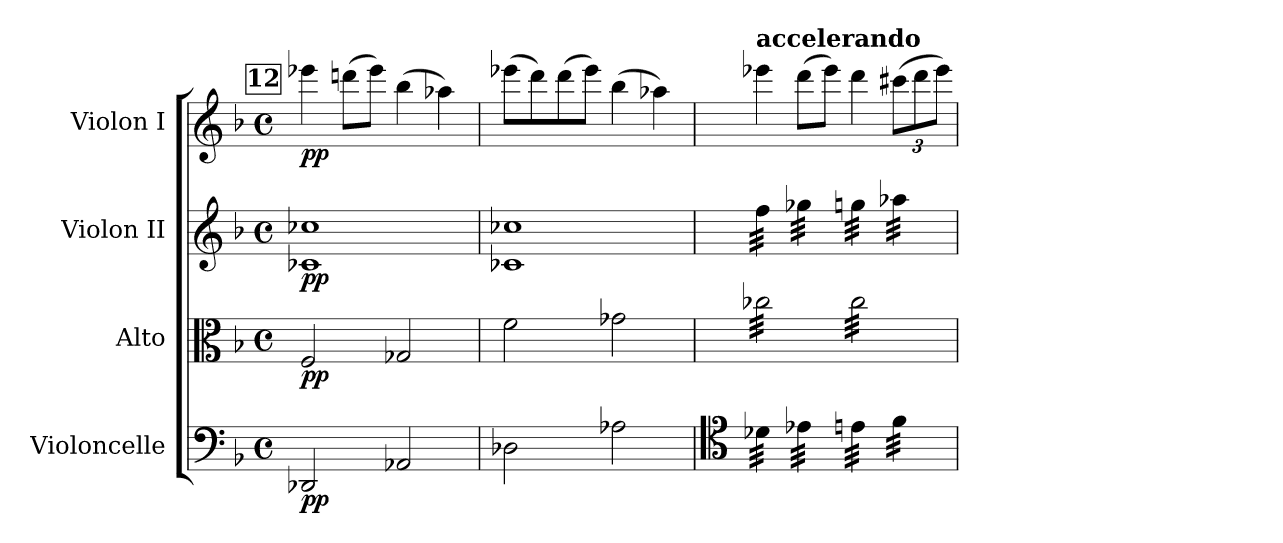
**kern	**dynam	**kern	**dynam	**kern	**dynam	**kern	**dynam
*part4	*part4	*part3	*part3	*part2	*part2	*part1	*part1
*staff4	*staff4	*staff3	*staff3	*staff2	*staff2	*staff1	*staff1
*I"Violoncelle	*	*I"Alto	*	*I"Violon II	*	*I"Violon I	*
*I'Vc	*	*	*	*I'Vln	*	*I'Vln	*
*clefF4	*	*clefC3	*	*clefG2	*	*clefG2	*
*k[b-]	*	*k[b-]	*	*k[b-]	*	*k[b-]	*
*M4/4	*	*M4/4	*	*M4/4	*	*M4/4	*
*met(c)	*	*met(c)	*	*met(c)	*	*met(c)	*
!!LO:REH:place=s1:a:B:fs=14:t=12
=163	=163	=163	=163	=163	=163	=163	=163
!	!LO:DY:b	!	!LO:DY:b	!	!LO:DY:b	!	!LO:DY:b
2DD-X/	pp	2F/	pp	1c-X 1cc-X	pp	4eee-X\	pp
.	.	.	.	.	.	(>8dddni\L	.
.	.	.	.	.	.	8eee-\J)	.
2AA-X/	.	2G-X/	.	.	.	(>4bb-\	.
.	.	.	.	.	.	4aa-X\)	.
=164	=164	=164	=164	=164	=164	=164	=164
2D-X\	.	2f\	.	1c-X 1cc-X	.	(>8eee-X\L	.
.	.	.	.	.	.	8ddd\)	.
.	.	.	.	.	.	(>8ddd\	.
.	.	.	.	.	.	8eee-\J)	.
2A-X\	.	2g-X\	.	.	.	(>4bb-\	.
.	.	.	.	.	.	4aa-X\)	.
!!LO:PB:g=z
=165	=165	=165	=165	=165	=165	=165	=165
*clefC4	*	*	*	*	*	*	*
!	!	!	!	!	!	!LO:TX:B:t=accelerando	!
*tremolo	*	*	*	*	*	*	*
*	*	*tremolo	*	*	*	*	*
*	*	*	*	*tremolo	*	*	*
32d-X\LLL	.	32cc-X\LLL	.	32ff\LLL	.	4eee-X\	.
32d-X\	.	32cc-X\	.	32ff\	.	.	.
32d-X\	.	32cc-X\	.	32ff\	.	.	.
32d-X\	.	32cc-X\	.	32ff\	.	.	.
32d-X\	.	32cc-X\	.	32ff\	.	.	.
32d-X\	.	32cc-X\	.	32ff\	.	.	.
32d-X\	.	32cc-X\	.	32ff\	.	.	.
32d-X\JJJ	.	32cc-X\	.	32ff\JJJ	.	.	.
32e-X\LLL	.	32cc-X\	.	32gg-X\LLL	.	(>8ddd\L	.
32e-X\	.	32cc-X\	.	32gg-X\	.	.	.
32e-X\	.	32cc-X\	.	32gg-X\	.	.	.
32e-X\	.	32cc-X\	.	32gg-X\	.	.	.
32e-X\	.	32cc-X\	.	32gg-X\	.	8eee-\J)	.
32e-X\	.	32cc-X\	.	32gg-X\	.	.	.
32e-X\	.	32cc-X\	.	32gg-X\	.	.	.
32e-X\JJJ	.	32cc-X\JJJ	.	32gg-X\JJJ	.	.	.
32en\LLL	.	32cc-\LLL	.	32ggn\LLL	.	4ddd\	.
32en\	.	32cc-\	.	32ggn\	.	.	.
32en\	.	32cc-\	.	32ggn\	.	.	.
32en\	.	32cc-\	.	32ggn\	.	.	.
32en\	.	32cc-\	.	32ggn\	.	.	.
32en\	.	32cc-\	.	32ggn\	.	.	.
32en\	.	32cc-\	.	32ggn\	.	.	.
32en\JJJ	.	32cc-\	.	32ggn\JJJ	.	.	.
*	*	*	*	*	*	*Xbrackettup	*
32f\LLL	.	32cc-\	.	32aa-X\LLL	.	(>12ccc#X\L	.
32f\	.	32cc-\	.	32aa-X\	.	.	.
32f\	.	32cc-\	.	32aa-X\	.	.	.
.	.	.	.	.	.	12ddd\	.
32f\	.	32cc-\	.	32aa-X\	.	.	.
32f\	.	32cc-\	.	32aa-X\	.	.	.
32f\	.	32cc-\	.	32aa-X\	.	.	.
.	.	.	.	.	.	12eee-\J)	.
32f\	.	32cc-\	.	32aa-X\	.	.	.
32f\JJJ	.	32cc-\JJJ	.	32aa-X\JJJ	.	.	.
*	*	*	*	*Xtremolo	*	*	*
*	*	*Xtremolo	*	*	*	*	*
*Xtremolo	*	*	*	*	*	*	*
=	=	=	=	=	=	=	=
*-	*-	*-	*-	*-	*-	*-	*-
